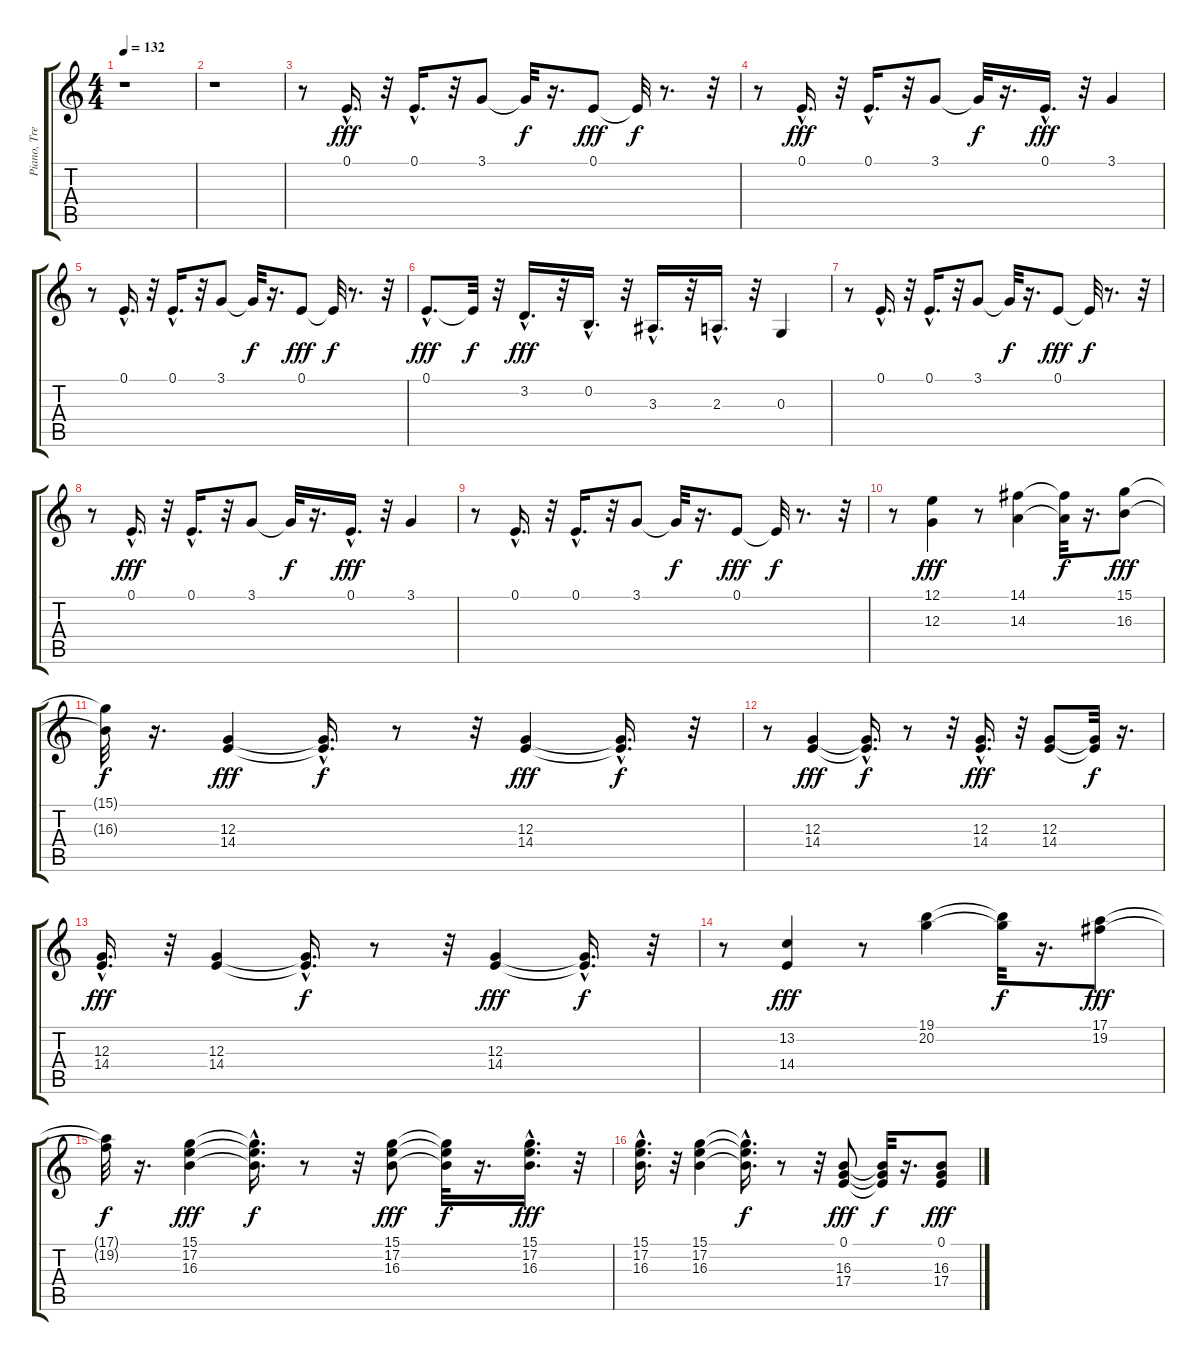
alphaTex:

\track ("Piano, Treble Clef" "Piano, Tre") {instrument acousticgrandpiano}
\staff {score tabs}
\tuning (E4 B3 G3 D3 A2 E2) {hide}
\ts (4 4)
\tempo 132
\clef g2
\ks c
r.1{dy fff instrument acousticgrandpiano} |
r.1 |
r.8 0.1{hac}.16{d} r.32 0.1{hac}.16{d} r.32 3.1.8 3.1{t}.32{dy f} r.16{d} 0.1.8{dy fff} 0.1{t}.32{dy f} r.8{d} r.32 |
r.8 0.1{hac}.16{d dy fff} r.32 0.1{hac}.16{d} r.32 3.1.8 3.1{t}.32{dy f} r.16{d} 0.1{hac}.16{d dy fff} r.32 3.1.4 |
r.8 0.1{hac}.16{d} r.32 0.1{hac}.16{d} r.32 3.1.8 3.1{t}.32{dy f} r.16{d} 0.1.8{dy fff} 0.1{t}.32{dy f} r.8{d} r.32 |
0.1{hac}.8{d dy fff} 0.1{t}.32{dy f} r.32 3.2{hac}.16{d dy fff} r.32 0.2{hac}.16{d} r.32 3.3{hac}.16{d} r.32 2.3{hac}.16{d} r.32 0.3.4 |
r.8 0.1{hac}.16{d} r.32 0.1{hac}.16{d} r.32 3.1.8 3.1{t}.32{dy f} r.16{d} 0.1.8{dy fff} 0.1{t}.32{dy f} r.8{d} r.32 |
r.8 0.1{hac}.16{d dy fff} r.32 0.1{hac}.16{d} r.32 3.1.8 3.1{t}.32{dy f} r.16{d} 0.1{hac}.16{d dy fff} r.32 3.1.4 |
r.8 0.1{hac}.16{d} r.32 0.1{hac}.16{d} r.32 3.1.8 3.1{t}.32{dy f} r.16{d} 0.1.8{dy fff} 0.1{t}.32{dy f} r.8{d} r.32 |
r.8 (12.1 12.3).4{dy fff} r.8 (14.1 14.3).4 (14.1{t} 14.3{t}).32{dy f} r.16{d} (15.1 16.3).8{dy fff} |
(15.1{t} 16.3{t}).32{dy f} r.16{d} (12.3 14.4).4{dy fff} (12.3{hac t} 14.4{hac t}).16{d dy f} r.8 r.32 (12.3 14.4).4{dy fff} (12.3{hac t} 14.4{hac t}).16{d dy f} r.32 |
r.8 (12.3 14.4).4{dy fff} (12.3{hac t} 14.4{hac t}).16{d dy f} r.8 r.32 (12.3{hac} 14.4{hac}).16{d dy fff} r.32 (12.3 14.4).8 (12.3{t} 14.4{t}).32{dy f} r.16{d} |
(12.3{hac} 14.4{hac}).16{d dy fff} r.32 (12.3 14.4).4 (12.3{hac t} 14.4{hac t}).16{d dy f} r.8 r.32 (12.3 14.4).4{dy fff} (12.3{hac t} 14.4{hac t}).16{d dy f} r.32 |
r.8 (13.2 14.4).4{dy fff} r.8 (19.1 20.2).4 (19.1{t} 20.2{t}).32{dy f} r.16{d} (17.1 19.2).8{dy fff} |
(17.1{t} 19.2{t}).32{dy f} r.16{d} (15.1 17.2 16.3).4{dy fff} (15.1{hac t} 17.2{hac t} 16.3{hac t}).16{d dy f} r.8 r.32 (15.1 17.2 16.3).8{dy fff} (15.1{t} 17.2{t} 16.3{t}).32{dy f} r.16{d} (15.1{hac} 17.2{hac} 16.3{hac}).16{d dy fff} r.32 |
(15.1{hac} 17.2{hac} 16.3{hac}).16{d} r.32 (15.1 17.2 16.3).4 (15.1{hac t} 17.2{hac t} 16.3{hac t}).16{d dy f} r.8 r.32 (0.1 16.3 17.4).8{dy fff} (0.1{t} 16.3{t} 17.4{t}).32{dy f} r.16{d} (0.1 16.3 17.4).8{dy fff}
